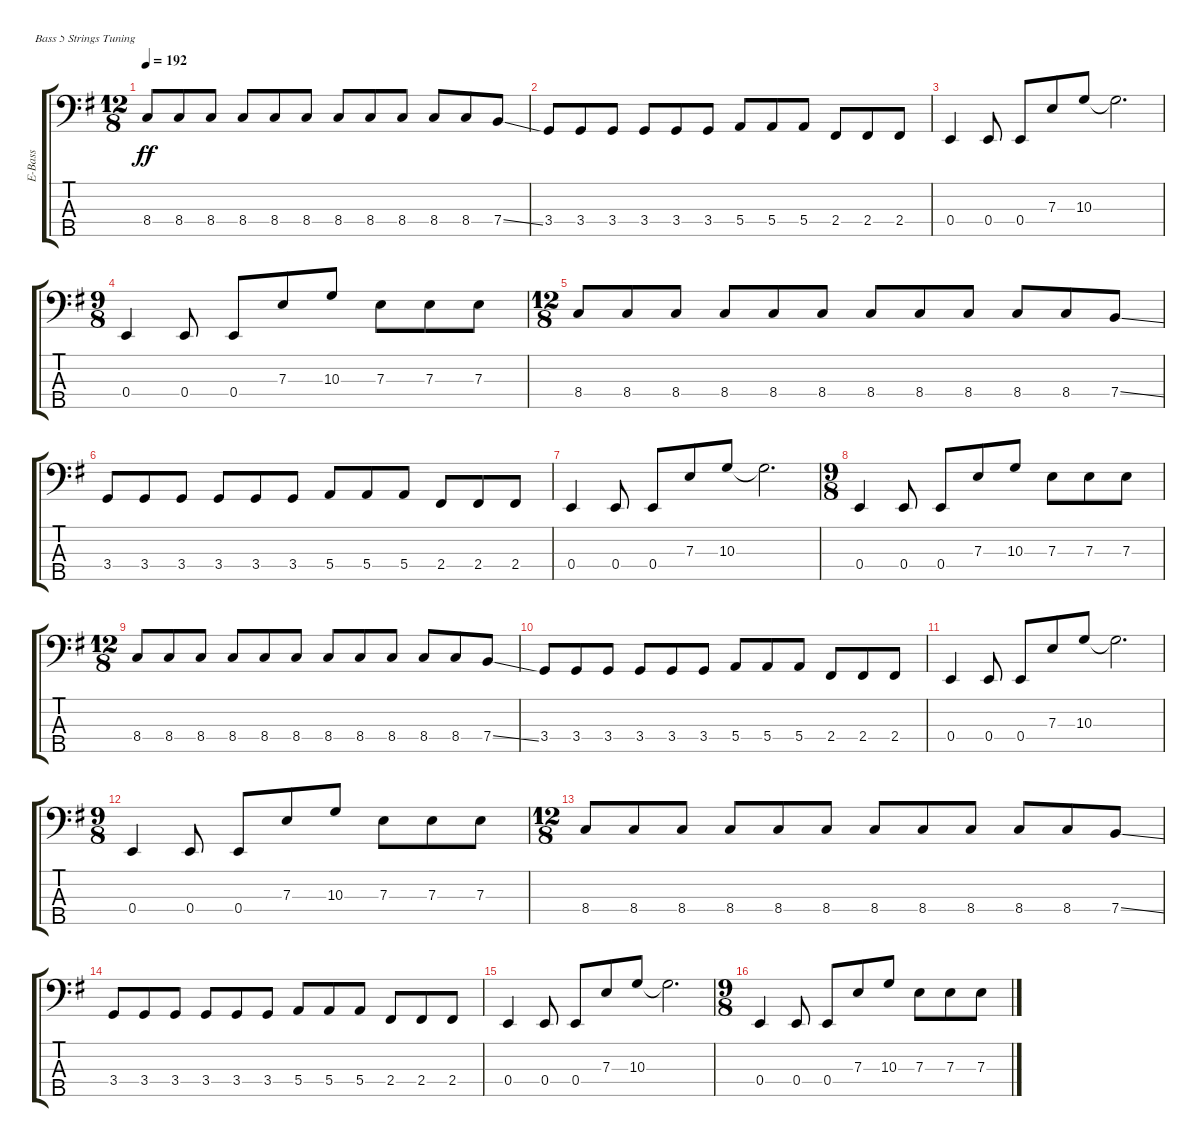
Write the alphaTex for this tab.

\defaultSystemsLayout 4
\bracketExtendMode groupsimilarinstruments
\otherSystemsTrackNameOrientation horizontal
\track ("Electric Bass" "E-Bass") {multiBarRest instrument electricbassfinger}
\staff {score tabs}
\tuning (G2 D2 A1 E1 B0)
\ts (12 8)
\beaming (8 3 3 3 3)
\tempo 192
\clef f4
\ks g
8.4{acc forcenatural}.8{dy ff} 8.4{acc forcenatural}.8 8.4{acc forcenatural}.8 8.4{acc forcenatural}.8 8.4{acc forcenatural}.8 8.4{acc forcenatural}.8 8.4{acc forcenatural}.8 8.4{acc forcenatural}.8 8.4{acc forcenatural}.8 8.4{acc forcenatural}.8 8.4{acc forcenatural}.8 7.4{ss acc forcenatural}.8 |
3.4{acc forcenatural}.8 3.4{acc forcenatural}.8 3.4{acc forcenatural}.8 3.4{acc forcenatural}.8 3.4{acc forcenatural}.8 3.4{acc forcenatural}.8 5.4{acc forcenatural}.8 5.4{acc forcenatural}.8 5.4{acc forcenatural}.8 2.4{acc #}.8 2.4{acc #}.8 2.4{acc #}.8 |
0.4{acc forcenatural}.4 0.4{acc forcenatural}.8 0.4{acc forcenatural}.8 7.3{acc forcenatural}.8 10.3{acc forcenatural}.8 10.3{t acc forcenatural}.2{d} |
\ts (9 8)
\beaming (8 3 3 3 3)
0.4{acc forcenatural}.4 0.4{acc forcenatural}.8 0.4{acc forcenatural}.8 7.3{acc forcenatural}.8 10.3{acc forcenatural}.8 7.3{acc forcenatural}.8 7.3{acc forcenatural}.8 7.3{acc forcenatural}.8 |
\ts (12 8)
\beaming (8 3 3 3 3)
8.4{acc forcenatural}.8 8.4{acc forcenatural}.8 8.4{acc forcenatural}.8 8.4{acc forcenatural}.8 8.4{acc forcenatural}.8 8.4{acc forcenatural}.8 8.4{acc forcenatural}.8 8.4{acc forcenatural}.8 8.4{acc forcenatural}.8 8.4{acc forcenatural}.8 8.4{acc forcenatural}.8 7.4{ss acc forcenatural}.8 |
3.4{acc forcenatural}.8 3.4{acc forcenatural}.8 3.4{acc forcenatural}.8 3.4{acc forcenatural}.8 3.4{acc forcenatural}.8 3.4{acc forcenatural}.8 5.4{acc forcenatural}.8 5.4{acc forcenatural}.8 5.4{acc forcenatural}.8 2.4{acc #}.8 2.4{acc #}.8 2.4{acc #}.8 |
0.4{acc forcenatural}.4 0.4{acc forcenatural}.8 0.4{acc forcenatural}.8 7.3{acc forcenatural}.8 10.3{acc forcenatural}.8 10.3{t acc forcenatural}.2{d} |
\ts (9 8)
\beaming (8 3 3 3 3)
0.4{acc forcenatural}.4 0.4{acc forcenatural}.8 0.4{acc forcenatural}.8 7.3{acc forcenatural}.8 10.3{acc forcenatural}.8 7.3{acc forcenatural}.8 7.3{acc forcenatural}.8 7.3{acc forcenatural}.8 |
\ts (12 8)
\beaming (8 3 3 3 3)
8.4{acc forcenatural}.8 8.4{acc forcenatural}.8 8.4{acc forcenatural}.8 8.4{acc forcenatural}.8 8.4{acc forcenatural}.8 8.4{acc forcenatural}.8 8.4{acc forcenatural}.8 8.4{acc forcenatural}.8 8.4{acc forcenatural}.8 8.4{acc forcenatural}.8 8.4{acc forcenatural}.8 7.4{ss acc forcenatural}.8 |
3.4{acc forcenatural}.8 3.4{acc forcenatural}.8 3.4{acc forcenatural}.8 3.4{acc forcenatural}.8 3.4{acc forcenatural}.8 3.4{acc forcenatural}.8 5.4{acc forcenatural}.8 5.4{acc forcenatural}.8 5.4{acc forcenatural}.8 2.4{acc #}.8 2.4{acc #}.8 2.4{acc #}.8 |
0.4{acc forcenatural}.4 0.4{acc forcenatural}.8 0.4{acc forcenatural}.8 7.3{acc forcenatural}.8 10.3{acc forcenatural}.8 10.3{t acc forcenatural}.2{d} |
\ts (9 8)
\beaming (8 3 3 3 3)
0.4{acc forcenatural}.4 0.4{acc forcenatural}.8 0.4{acc forcenatural}.8 7.3{acc forcenatural}.8 10.3{acc forcenatural}.8 7.3{acc forcenatural}.8 7.3{acc forcenatural}.8 7.3{acc forcenatural}.8 |
\ts (12 8)
\beaming (8 3 3 3 3)
8.4{acc forcenatural}.8 8.4{acc forcenatural}.8 8.4{acc forcenatural}.8 8.4{acc forcenatural}.8 8.4{acc forcenatural}.8 8.4{acc forcenatural}.8 8.4{acc forcenatural}.8 8.4{acc forcenatural}.8 8.4{acc forcenatural}.8 8.4{acc forcenatural}.8 8.4{acc forcenatural}.8 7.4{ss acc forcenatural}.8 |
3.4{acc forcenatural}.8 3.4{acc forcenatural}.8 3.4{acc forcenatural}.8 3.4{acc forcenatural}.8 3.4{acc forcenatural}.8 3.4{acc forcenatural}.8 5.4{acc forcenatural}.8 5.4{acc forcenatural}.8 5.4{acc forcenatural}.8 2.4{acc #}.8 2.4{acc #}.8 2.4{acc #}.8 |
0.4{acc forcenatural}.4 0.4{acc forcenatural}.8 0.4{acc forcenatural}.8 7.3{acc forcenatural}.8 10.3{acc forcenatural}.8 10.3{t acc forcenatural}.2{d} |
\ts (9 8)
\beaming (8 3 3 3 3)
0.4{acc forcenatural}.4 0.4{acc forcenatural}.8 0.4{acc forcenatural}.8 7.3{acc forcenatural}.8 10.3{acc forcenatural}.8 7.3{acc forcenatural}.8 7.3{acc forcenatural}.8 7.3{acc forcenatural}.8
